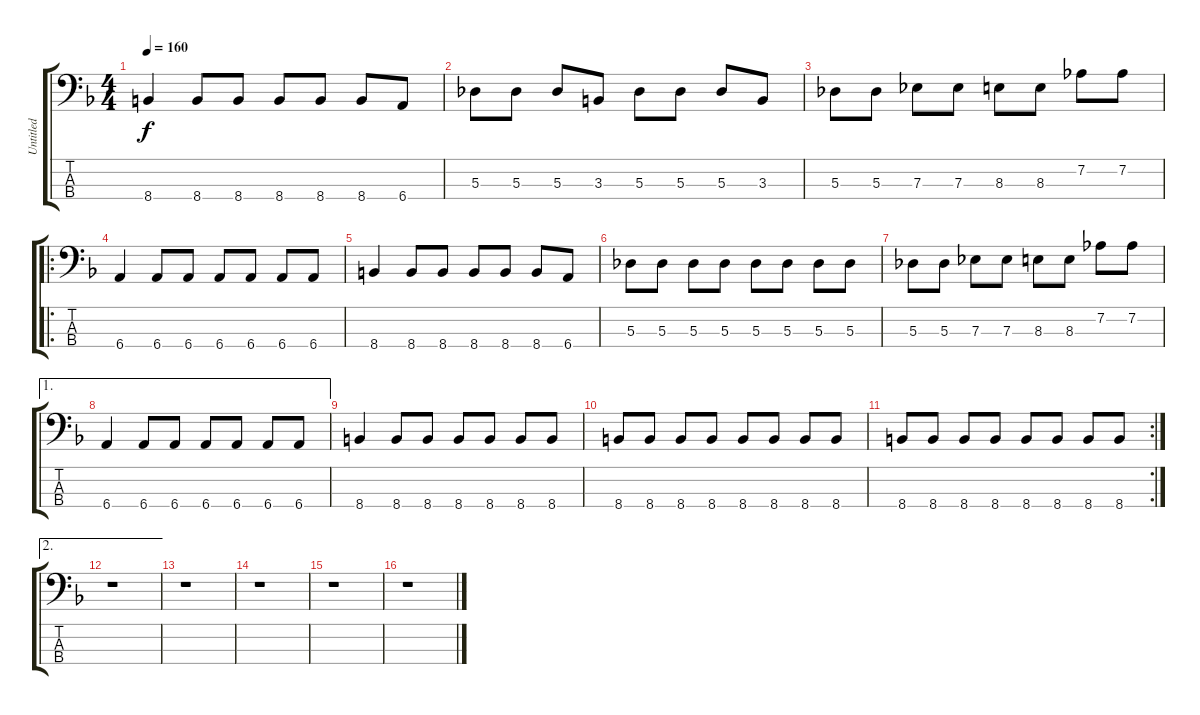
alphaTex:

\track ("Untitled" "Untitled") {instrument electricbasspick}
\staff {score tabs}
\tuning (Gb2 Db2 Ab1 Eb1) {hide}
\ts (4 4)
\tempo 160
\clef f4
\ks f
8.4.4{dy f} 8.4.8 8.4.8 8.4.8 8.4.8 8.4.8 6.4.8 |
5.3.8 5.3.8 5.3.8 3.3.8 5.3.8 5.3.8 5.3.8 3.3.8 |
5.3.8 5.3.8 7.3.8 7.3.8 8.3.8 8.3.8 7.2.8 7.2.8 |
\ro
6.4.4 6.4.8 6.4.8 6.4.8 6.4.8 6.4.8 6.4.8 |
8.4.4 8.4.8 8.4.8 8.4.8 8.4.8 8.4.8 6.4.8 |
5.3.8 5.3.8 5.3.8 5.3.8 5.3.8 5.3.8 5.3.8 5.3.8 |
5.3.8 5.3.8 7.3.8 7.3.8 8.3.8 8.3.8 7.2.8 7.2.8 |
\ae 1
6.4.4 6.4.8 6.4.8 6.4.8 6.4.8 6.4.8 6.4.8 |
8.4.4 8.4.8 8.4.8 8.4.8 8.4.8 8.4.8 8.4.8 |
8.4.8 8.4.8 8.4.8 8.4.8 8.4.8 8.4.8 8.4.8 8.4.8 |
\rc 2
8.4.8 8.4.8 8.4.8 8.4.8 8.4.8 8.4.8 8.4.8 8.4.8 |
\ae 2
r.1 |
r.1 |
r.1 |
r.1 |
r.1
